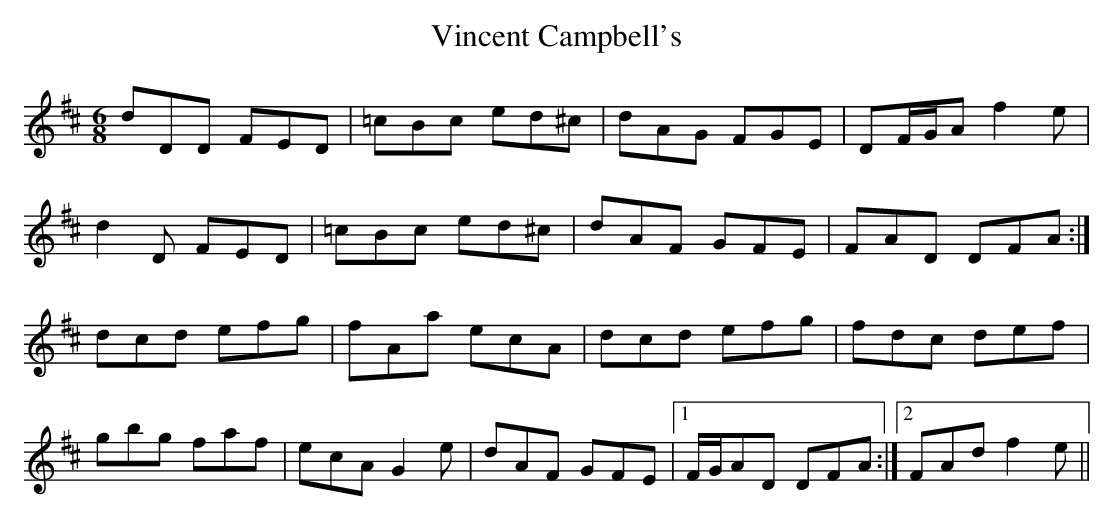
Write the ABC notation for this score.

X:1
T: Vincent Campbell's
L: 1/8
M: 6/8
K: D
dDD FED|=cBc ed^c|dAG FGE|DF/G/A f2 e|
d2 D FED|=cBc ed^c|dAF GFE|FAD DFA :|
dcd efg|fAa ecA|dcd efg|fdc def|
gbg faf|ecA G2 e|dAF GFE|1 F/G/AD DFA :|2\
FAd f2 e ||
